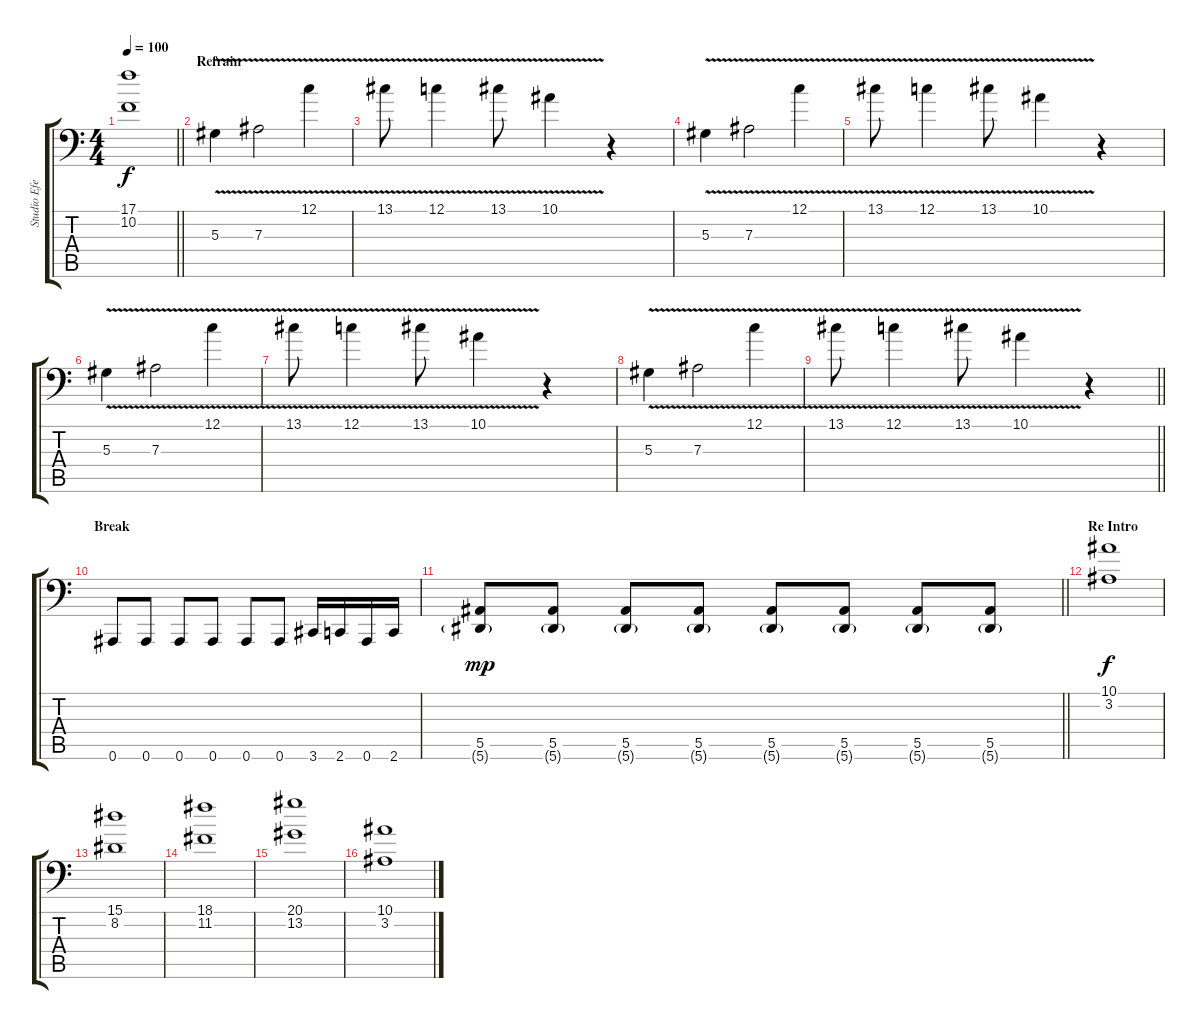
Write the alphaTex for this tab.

\track ("Studio Efects" "Studio Efe") {instrument choiraahs}
\staff {score tabs}
\tuning (C4 G3 Eb3 Bb2 F2 Bb1) {hide}
\ts (4 4)
\tempo 100
\clef f4
\barLineRight lightlight
\ks c
(17.1 10.2).1{dy f} |
\section ("" "Refrain")
5.3{v}.4 7.3{v}.2 12.1{v}.4 |
13.1{v}.8 12.1{v}.4 13.1{v}.8 10.1{v}.4 r.4 |
5.3{v}.4 7.3{v}.2 12.1{v}.4 |
13.1{v}.8 12.1{v}.4 13.1{v}.8 10.1{v}.4 r.4 |
5.3{v}.4 7.3{v}.2 12.1{v}.4 |
13.1{v}.8 12.1{v}.4 13.1{v}.8 10.1{v}.4 r.4 |
5.3{v}.4 7.3{v}.2 12.1{v}.4 |
\barLineRight lightlight
13.1{v}.8 12.1{v}.4 13.1{v}.8 10.1{v}.4 r.4 |
\section ("" "Break")
0.6.8{volume 4 instrument distortionguitar} 0.6.8 0.6.8 0.6.8 0.6.8 0.6.8 3.6.16 2.6.16 0.6.16 2.6.16 |
\barLineRight lightlight
(5.5 5.6{g}).8{dy mp} (5.5 5.6{g}).8 (5.5 5.6{g}).8 (5.5 5.6{g}).8 (5.5 5.6{g}).8 (5.5 5.6{g}).8 (5.5 5.6{g}).8 (5.5 5.6{g}).8 |
\section ("" "Re Intro")
(10.1 3.2).1{dy f volume 4 instrument choiraahs} |
(15.1 8.2).1 |
(18.1 11.2).1 |
(20.1 13.2).1 |
(10.1 3.2).1
